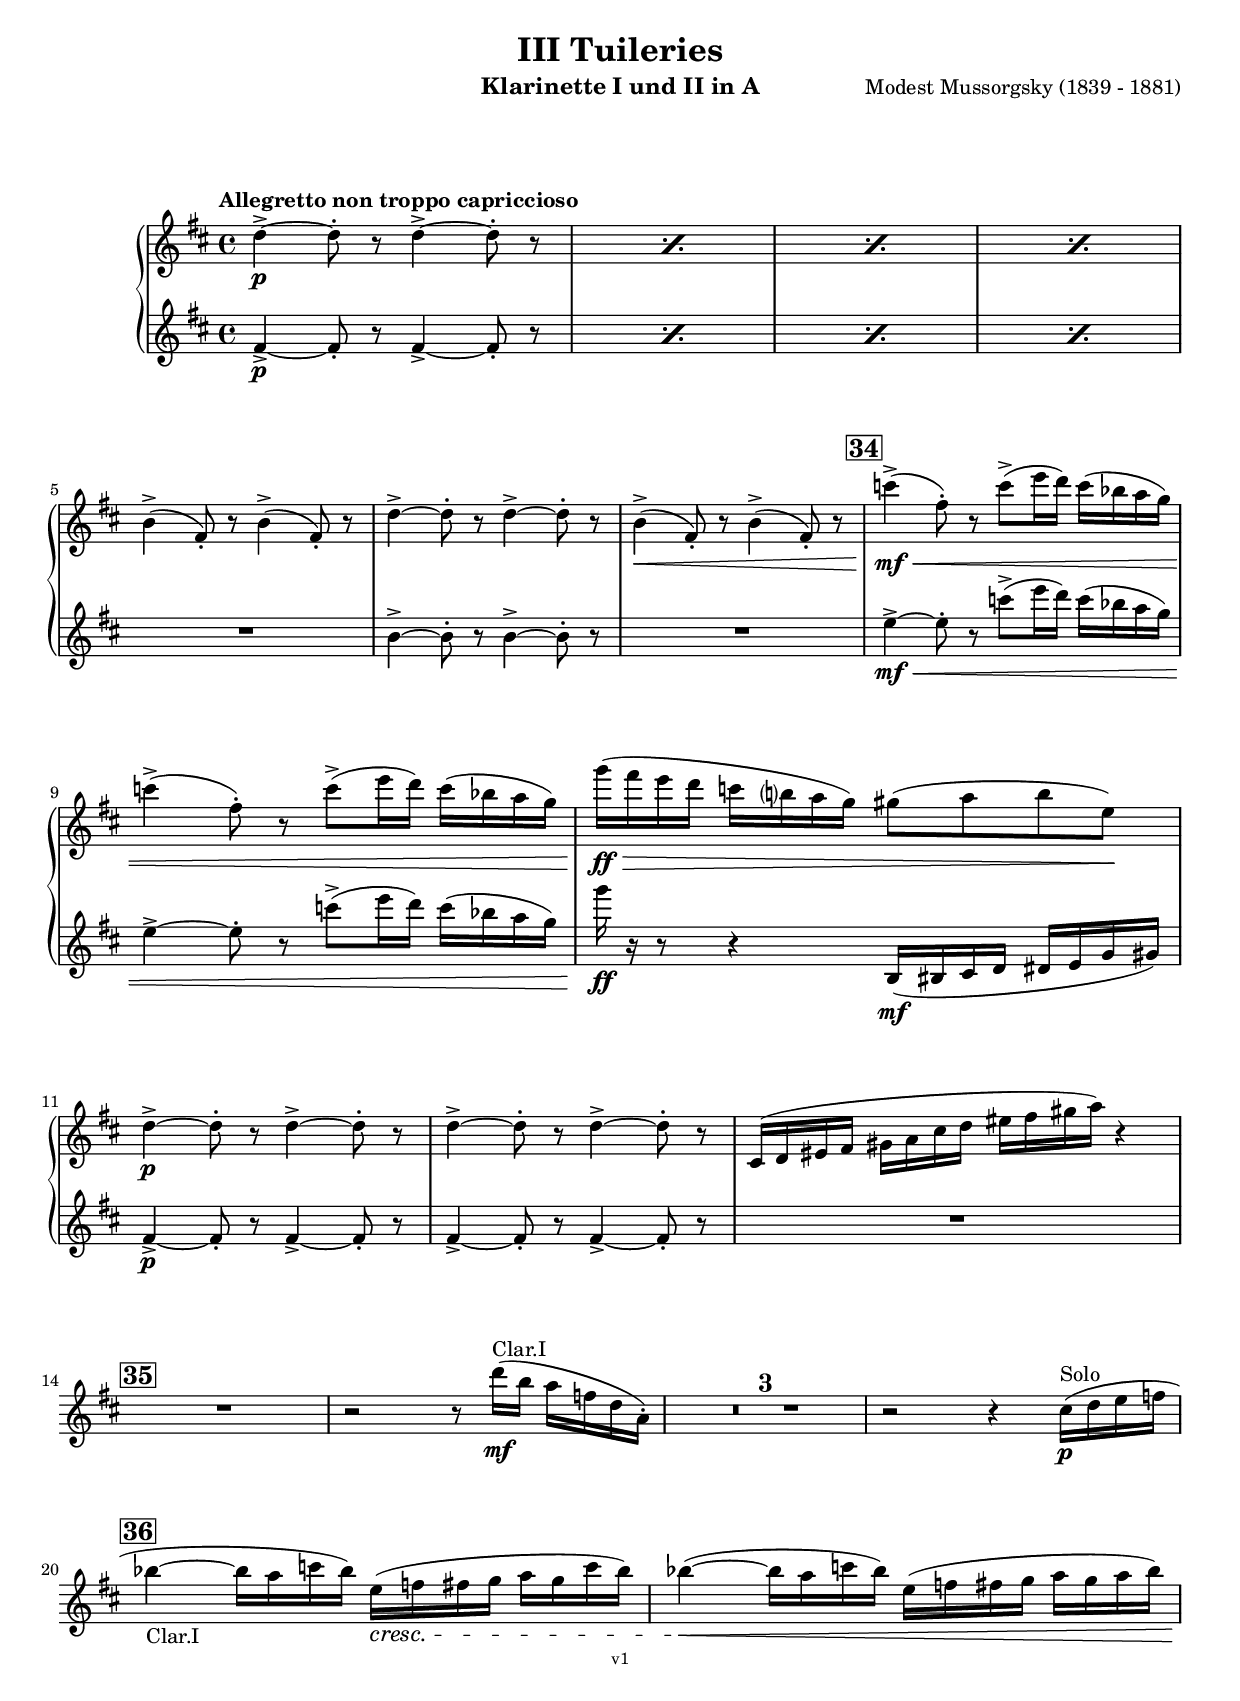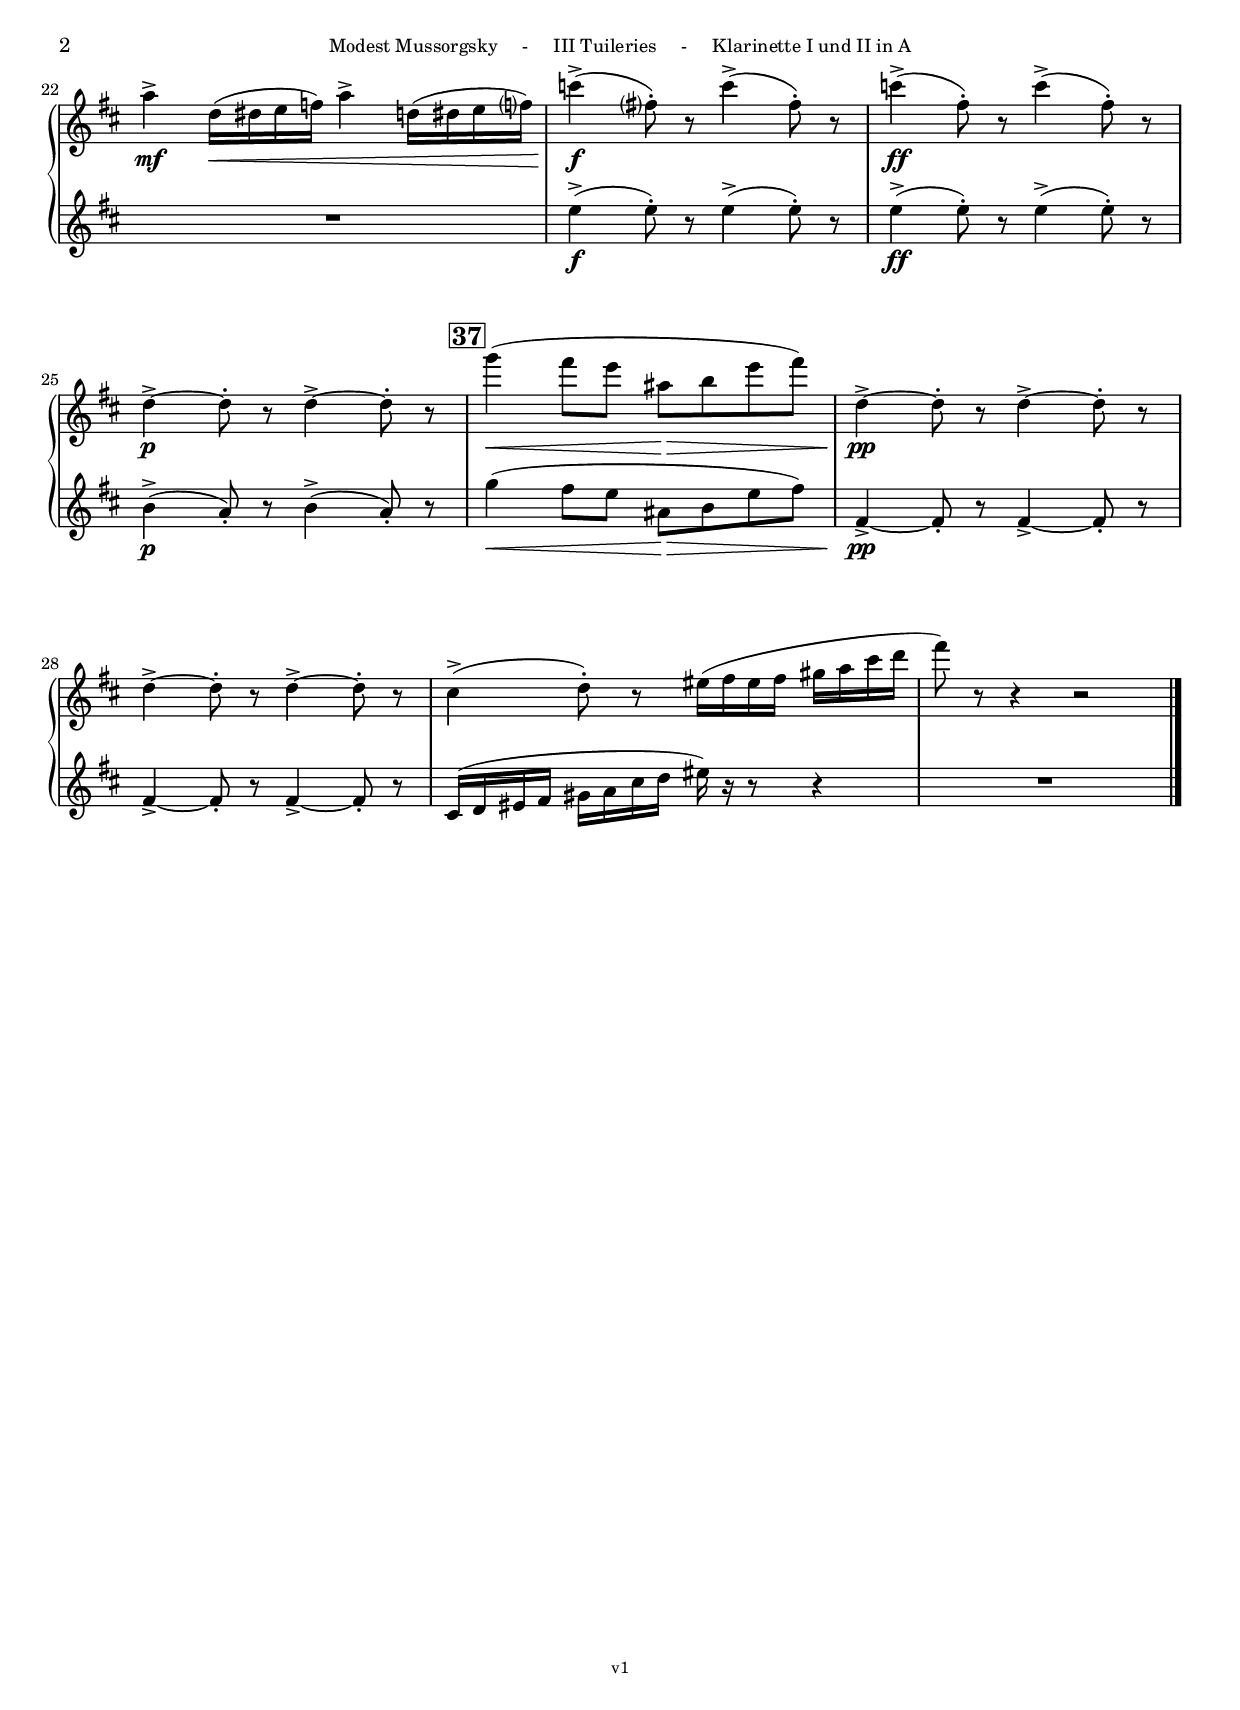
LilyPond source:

\version "2.24.1"
\language "deutsch"

\paper {
    top-margin = 10\mm
    bottom-margin = 10\mm
    left-margin = 10\mm
    right-margin = 10\mm
    ragged-last = ##f
}

\header{
  title = "III Tuileries"
  subtitle = ""
  composerShort = "Modest Mussorgsky"
  composer = "Modest Mussorgsky (1839 - 1881)"
  version = "v1"
}

% Adapt this for automatic line-breaks
% mBreak = {}
% pBreak = {}
mBreak = { \break }
pBreak = { \pageBreak }
#(set-global-staff-size 18)

% Useful snippets
pCresc = _\markup { \dynamic p \italic "cresc." }
mfDim = _\markup { \dynamic mf \italic "dim." }
fCantabile = _\markup { \dynamic f \italic "cantabile" }
smorz = _\markup { \italic "smorz." }
sempreFf = _\markup { \italic "sempre" \dynamic ff }
ffSempre = _\markup { \dynamic ff \italic "sempre" }
sempreFff = _\markup { \italic "sempre" \dynamic fff }
pocoF = _\markup { \italic "poco" \dynamic f }
ffz = _\markup { \dynamic { ffz } } 
ffp = _\markup { \dynamic { ffp } } 
crescMolto = _\markup { \italic "cresc. molto" }
pMoltoCresc = _\markup { \dynamic p \italic "molto cresc." }
sempreCresc = _\markup { \italic "sempre cresc." }
ppEspr = _\markup { \dynamic pp \italic "espr." }
ppiuEspress = _\markup { \dynamic p \italic "più espress." }
pocoCresc = _\markup { \italic "poco cresc." }
espress = _\markup { \italic "espress." }
mfEspress = _\markup { \dynamic mf \italic "espress." }
pEspress = _\markup { \dynamic p \italic "espress." }
string = ^\markup { \italic "string." }
stringendo = ^\markup { \italic "stringendo" }
pocoString = ^\markup { \italic "poco string." }
sempreStringendo = ^\markup { \italic "sempre stringendo" }
sempreString = ^\markup { \italic "sempre string." }
tuttaForza = _\markup { \italic "tutta forza" }
allargando = _\markup { \italic "allargando" }
pocoMenoMosso = ^\markup {\italic \bold {"Poco meno mosso."} }
rit = ^\markup {\italic {"rit."} }
rall = ^\markup {\italic {"rall."} }
riten = ^\markup {\italic {"riten."} }
ritATempo = ^\markup { \center-align \italic {"  rit. a tempo"} }
aTempo = ^\markup { \italic {"a tempo"} }
moltoRit = ^\markup { \italic {"molto rit."} }
pocoRit = ^\markup {\italic {"poco rit."} }
pocoRiten = ^\markup {\italic {"poco riten."} }
sec = ^\markup {\italic {"sec."} }
pocoRall = ^\markup {\italic {"poco rall."} }
pocoAPocoRall = ^\markup {\italic {"poco a poco rall."} }
pocoAPocoAccel = ^\markup {\italic {"poco a poco accel."} }
pocoAPocoAccelAlD = ^\markup {\italic {"poco a poco accel. al D"} }
sempreAccel = ^\markup {\italic {"sempre accel."} }
solo = ^\markup { "Solo" }
piuF = _\markup { \italic "più" \dynamic f }
piuP = _\markup { \italic "più" \dynamic p }
lento = ^\markup { \italic "Lento" }
accel = ^\markup { \bold { "accel." } }
tempoPrimo = ^\markup { \italic { "Tempo I" } }

% Adapted from http://lsr.di.unimi.it/LSR/Snippet?id=655
% Make title, subtitle, instrument appear on pages other than the first
#(define (part-not-first-page layout props arg)
   (if (not (= (chain-assoc-get 'page:page-number props -1)
               (ly:output-def-lookup layout 'first-page-number)))
       (interpret-markup layout props arg)
       empty-stencil))

\paper {
  oddHeaderMarkup = \markup
  \fill-line {
    " "
    \on-the-fly #part-not-first-page \fontsize #-1.0 \concat {
      \fromproperty #'header:composerShort
      "     -     "
      \fromproperty #'header:title
      "     -     "
      \fromproperty #'header:instrument
    }
    \if \should-print-page-number \fromproperty #'page:page-number-string
  }
  evenHeaderMarkup = \markup
  \fill-line {
    \if \should-print-page-number \fromproperty #'page:page-number-string
    \on-the-fly #part-not-first-page \fontsize #-1.0 \concat {
      \fromproperty #'header:composerShort
      "     -     "
      \fromproperty #'header:title
      "     -     "
      \fromproperty #'header:instrument
    }
    " "
  }
  oddFooterMarkup = \markup
  \fill-line \fontsize #-2.0 {
    " "
    \fromproperty #'header:version
    " "
  }
  % Distance between title stuff and music
  markup-system-spacing.basic-distance = #12
  markup-system-spacing.minimum-distance = #12
  markup-system-spacing.padding = #10
  % Distance between music systems
  system-system-spacing.basic-distance = #13
  system-system-spacing.minimum-distance = #13
  % system-system-spacing.padding = #10
  
}

\layout {
  \context {
    \Staff
    % This allows the use of \startMeasureCount and \stopMeasureCount
    % See https://lilypond.org/doc/v2.23/Documentation/snippets/repeats#repeats-numbering-groups-of-measures
    \consists #Measure_counter_engraver
    % \RemoveEmptyStaves
    \RemoveAllEmptyStaves
  }
}

% ---------------------------------------------------------

clarinet_I = {
  \set Score.rehearsalMarkFormatter = #format-mark-box-numbers
  \accidentalStyle Score.modern-cautionary
  \defaultTimeSignature
  \compressEmptyMeasures
  \time 4/4
  \tempo "Allegretto non troppo capriccioso"
  \key d \major
  \clef violin
  \relative c'' {
    % cl1 p8 3
    \repeat percent 4 { d4->~\p d8-. r d4->~ d8-. r | }
    \mBreak
    
    % cl1 p8 4
    h4-> (fis8-.) r h4-> (fis8-.) r |
    d'4->~ d8-. r d4->~ d8-. r |
    h4->(\< fis8-.) r h4->( fis8-.) r |
    \mark #34
    c''4->(\mf\< fis,8-.) r c'8->( e16 d) c( b a g) |
    \mBreak
    
    % cl1 p8 5
    c4->( fis,8-.) r c'8->( e16 d) c( b a g) |
    g'16(\ff\> fis e d c h a g) gis8( a h e,)\! |
    \mBreak
    
    % cl1 p9 1
    d4->~\p d8-. r d4->~ d8-. r |
    d4->~ d8-. r d4->~ d8-. r |
    cis,16( d eis fis gis a cis d eis fis gis a) r4 |
    \mBreak

    % cl1 p9 2
    \mark #35
    R1
    r2 r8 d16(\mf^"Clar.I" h a f d a-.) |
    R1*3 |
    r2 r4 cis16(\p\solo d e f |
    \mBreak
    
    % cl1 p9 3
    \mark 36
    b4~_"Clar.I" b16 a c b) e,(\cresc f fis g a g c b) |
    b4~(\< b16 a c b) e,( f fis g a g a b) |
    \pBreak
    
    % cl1 p9 4
    a4->\mf d,16(\< dis e f) a4-> d,16( dis e f?) |
    c'4->(\f fis,8-.) r c'4->( fis,8-.) r |
    c'4->(\ff fis,8-.) r c'4->( fis,8-.) r |
    \mBreak
    
    % cl1 p9 5
    d4->~\p d8-. r d4->~ d8-. r |
    \mark #37
    % Extra accidentals for g make no sense here - no gis anywhere to be seen
    g'4(\< fis8 e ais,\> h e fis) |
    d,4->~\pp d8-. r d4->~ d8-. r |
    \mBreak
    
    % cl1 p9 6
    d4->~ d8-. r d4->~ d8-. r |
    cis4->(d8-.) r eis16( fis eis fis gis a cis d |
    fis8) r8 r4 r2 |
    \bar "|."
  }
}

clarinet_II = {
  \set Score.rehearsalMarkFormatter = #format-mark-box-numbers
  \accidentalStyle Score.modern-cautionary
  \defaultTimeSignature
  \compressEmptyMeasures
  \time 4/4
  \tempo "Allegretto non troppo capriccioso"
  \key d \major
  \clef violin
  \relative c'' {
    % cl2 p8 3
    \repeat percent 4 { fis,4->~\p fis8-. r fis4->~ fis8-. r | }
    \mBreak

    % cl2 p8 4
    R1 |
    h4->~ h8-. r h4->~ h8-. r |
    R1 |
    \mark #34
    e4->~\mf\< e8-. r c'8->( e16 d) c( b a g) |
    \mBreak

    % cl2 p8 5
    e4->~ e8-. r c'8->( e16 d) c( b a g) |
    g'16\ff r r8 r4 h,,,16(\mf his cis d dis e g gis) |
    \mBreak
    
    % cl2 p9 1
    fis4->~\p fis8-. r fis4->~ fis8-. r |
    fis4->~ fis8-. r fis4->~ fis8-. r |
    R1 |
    \mBreak

    % cl2 p9 2
    \mark #35
    R1*6
    \mBreak
    
    % cl2 p9 3
    \mark 36
    R1*2
    \mBreak
    
    % cl2 p9 4
    R1 |
    e'4->(\f e8-.) r e4->( e8-.) r |
    e4->(\ff e8-.) r e4->( e8-.) r |
    \mBreak
    
    % cl2 p9 5
    h4->(\p a8-.) r h4->( a8-.) r |
    \mark #37
    g'4(\< fis8 e ais,\> h e fis) |
    fis,4->~\pp fis8-. r fis4->~ fis8-. r |
    \mBreak
    
    % cl2 p9 6
    fis4->~ fis8-. r fis4->~ fis8-. r |
    cis16( d eis fis gis a cis d eis) r16 r8 r4 |
    R1 |
    \bar "|."
  }
}

% ---------------------------------------------------------

\bookpart {
  \header{
    instrument = "Klarinette I und II in A"
  }
  \score {
    \new GrandStaff <<
      \new Staff {
        \transpose a a \clarinet_I
      }
      \new Staff {
        \transpose a a \clarinet_II
      }
    >>
  }
}
